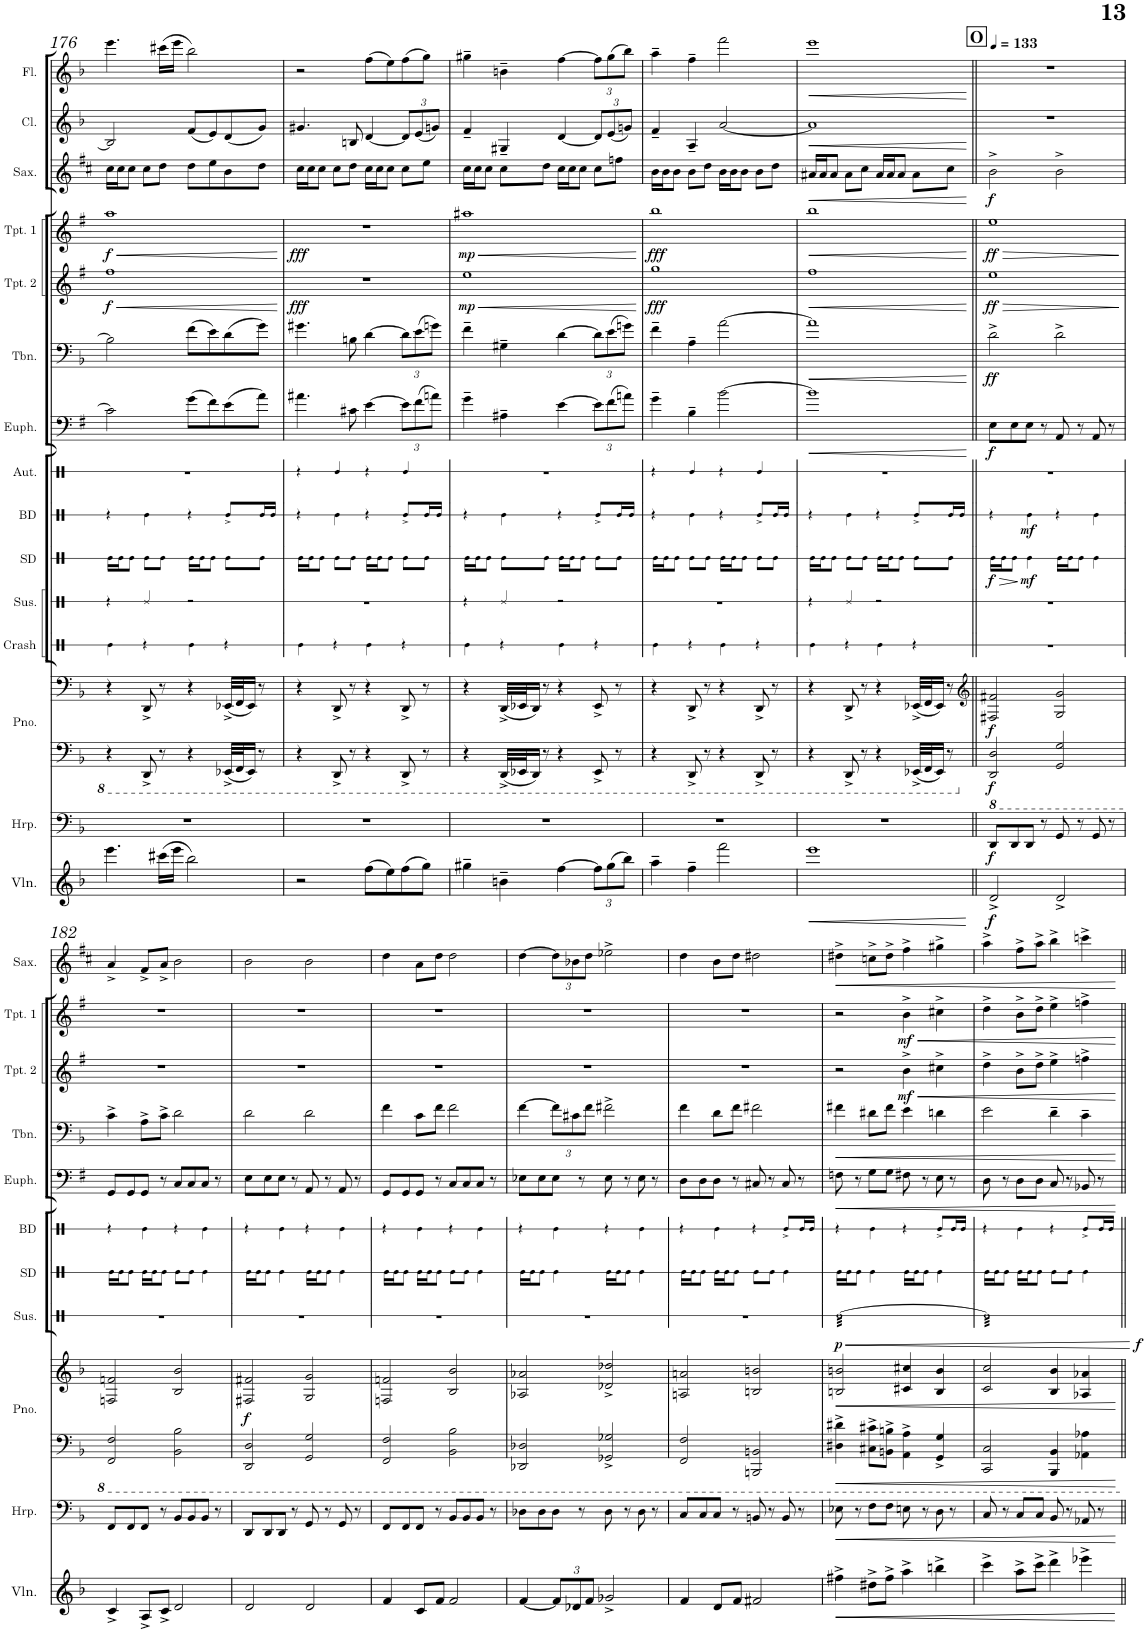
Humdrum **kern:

**kern	**dynam	**kern	**dynam	**kern	**kern	**dynam	**kern	**dynam	**kern	**dynam	**kern	**dynam	**kern	**dynam	**kern	**dynam	**kern	**dynam	**kern	**dynam
*part10	*part10	*part9	*part9	*part8	*part8	*part8	*part7	*part7	*part6	*part6	*part5	*part5	*part4	*part4	*part3	*part3	*part2	*part2	*part1	*part1
*staff11	*staff11	*staff10	*staff10	*staff9	*staff8	*staff8/9	*staff7	*staff7	*staff6	*staff6	*staff5	*staff5	*staff4	*staff4	*staff3	*staff3	*staff2	*staff2	*staff1	*staff1
*I"Violon	*	*I"Harp	*	*I"Piano	*	*	*I"Euphonium	*	*I"Trombone	*	*I"Trumpet in Bb 2	*	*I"Trumpet in Bb 1	*	*I"Saxophone Alto	*	*I"Clarinet in Bb	*	*I"Flute	*
*I'Vln.	*	*I'Hrp.	*	*I'Pno.	*	*	*I'Euph.	*	*I'Tbn.	*	*I'Tpt. 2	*	*I'Tpt. 1	*	*I'Sax.	*	*I'Cl.	*	*I'Fl.	*
!!LO:PB:g=z
*clefG2	*	*clefF4	*	*clefF4	*clefF4	*	*clefF4	*	*clefF4	*	*clefG2	*	*clefG2	*	*clefG2	*	*clefG2	*	*clefG2	*
*	*	*	*	*	*	*	*Trd1c2	*	*	*	*Trd1c2	*	*Trd1c2	*	*Trd5c9	*	*Trd1c2	*	*	*
*k[b-]	*	*k[b-]	*	*k[b-]	*k[b-]	*	*k[f#]	*	*k[b-]	*	*k[f#]	*	*k[f#]	*	*k[f#c#]	*	*k[b-]	*	*k[b-]	*
*M4/4	*	*M4/4	*	*M4/4	*M4/4	*	*M4/4	*	*M4/4	*	*M4/4	*	*M4/4	*	*M4/4	*	*M4/4	*	*M4/4	*
=176	=176	=176	=176	=176	=176	=176	=176	=176	=176	=176	=176	=176	=176	=176	=176	=176	=176	=176	=176	=176
!	!	!	!	!	!	!	!	!	!	!	!	!LO:HP:b	!	!LO:HP:b	!	!	!	!	!	!
!	!	!	!	!	!	!	!	!	!	!	!	!LO:DY:n=1:b	!	!LO:DY:n=1:b	!	!	!	!	!	!
4.eee\	.	1r	.	4r	4r	.	2c\]	.	2B-\]	.	1ff#	< f	1aa	< f	16cc#\LL	.	2B-/]	.	4.eee\	.
.	.	.	.	.	.	.	.	.	.	.	.	.	.	.	16cc#\J	.	.	.	.	.
.	.	.	.	.	.	.	.	.	.	.	.	.	.	.	8cc#\J	.	.	.	.	.
.	.	.	.	8DDD^/	8DD^/	.	.	.	.	.	.	.	.	.	8cc#\L	.	.	.	.	.
(16ccc#X\LL	.	.	.	8r	8r	.	.	.	.	.	.	.	.	.	8dd\J	.	.	.	(16ccc#X\LL	.
16eee\JJ	.	.	.	.	.	.	.	.	.	.	.	.	.	.	.	.	.	.	16eee\JJ	.
2bb-\)	.	.	.	4r	4r	.	(8g\L	.	(8f\L	.	.	.	.	.	8dd\L	.	(8f/L	.	2bb-\)	.
.	.	.	.	.	.	.	8f#\)	.	8e\)	.	.	.	.	.	8ee\	.	8e/)	.	.	.
.	.	.	.	32EEE-X^/LLL	(32EE-X^/LLL	.	(8e\	.	(8d\	.	.	.	.	.	8b\	.	(8d/	.	.	.
.	.	.	.	32FFF/J	32FF/J	.	.	.	.	.	.	.	.	.	.	.	.	.	.	.
.	.	.	.	16EEE-/JJ	16EE-/JJ)	.	.	.	.	.	.	.	.	.	.	.	.	.	.	.
.	.	.	.	8r	8r	.	8a\J)	.	8g\J)	.	.	.	.	.	8dd\J	.	8g/J)	.	.	.
.	.	.	.	.	.	.	.	.	.	.	.	[	.	[	.	.	.	.	.	.
=177	=177	=177	=177	=177	=177	=177	=177	=177	=177	=177	=177	=177	=177	=177	=177	=177	=177	=177	=177	=177
!	!	!	!	!	!	!	!	!	!	!	!	!LO:DY:b	!	!LO:DY:b	!	!	!	!	!	!
2r	.	1r	.	4r	4r	.	4.a#X\	.	4.g#X\	.	1r	fff	1r	fff	16cc#\LL	.	4.g#X/	.	2r	.
.	.	.	.	.	.	.	.	.	.	.	.	.	.	.	16cc#\J	.	.	.	.	.
.	.	.	.	.	.	.	.	.	.	.	.	.	.	.	8cc#\J	.	.	.	.	.
.	.	.	.	8DDD^/	8DD^/	.	.	.	.	.	.	.	.	.	8cc#\L	.	.	.	.	.
.	.	.	.	8r	8r	.	8c#X\	.	8Bn\	.	.	.	.	.	8dd\J	.	8Bn/	.	.	.
(8ff\L	.	.	.	4r	4r	.	[4e\	.	[4d\	.	.	.	.	.	16cc#\LL	.	[4d/	.	(8ff\L	.
.	.	.	.	.	.	.	.	.	.	.	.	.	.	.	16cc#\J	.	.	.	.	.
8ee\)	.	.	.	.	.	.	.	.	.	.	.	.	.	.	8cc#\J	.	.	.	8ee\)	.
*	*	*	*	*	*	*	*Xbrackettup	*	*Xbrackettup	*	*	*	*	*	*	*	*Xbrackettup	*	*	*
(8ff\	.	.	.	8DDD^/	8DD^/	.	12e\L]	.	12d\L]	.	.	.	.	.	8cc#\L	.	12d/L]	.	(8ff\	.
.	.	.	.	.	.	.	(12f#\	.	(12e\	.	.	.	.	.	.	.	(12e/	.	.	.
8gg\J)	.	.	.	8r	8r	.	.	.	.	.	.	.	.	.	8ee\J	.	.	.	8gg\J)	.
.	.	.	.	.	.	.	12an\J)	.	12gn\J)	.	.	.	.	.	.	.	12gn/J)	.	.	.
=178	=178	=178	=178	=178	=178	=178	=178	=178	=178	=178	=178	=178	=178	=178	=178	=178	=178	=178	=178	=178
!	!	!	!	!	!	!	!	!	!	!	!	!LO:HP:b	!	!LO:HP:b	!	!	!	!	!	!
!	!	!	!	!	!	!	!	!	!	!	!	!LO:DY:n=1:b	!	!LO:DY:n=1:b	!	!	!	!	!	!
4gg#X~\	.	1r	.	4r	4r	.	4g~\	.	4f~\	.	1ee	< mp	1aa#X	< mp	16cc#\LL	.	4f~/	.	4gg#X~\	.
.	.	.	.	.	.	.	.	.	.	.	.	.	.	.	16cc#\J	.	.	.	.	.
.	.	.	.	.	.	.	.	.	.	.	.	.	.	.	8cc#\J	.	.	.	.	.
4bn~\	.	.	.	32DDD^/LLL	(32DD^/LLL	.	4A#X~\	.	4G#X~\	.	.	.	.	.	8cc#\L	.	4G#X~/	.	4bn~\	.
.	.	.	.	32EEE-X/J	32EE-X/J	.	.	.	.	.	.	.	.	.	.	.	.	.	.	.
.	.	.	.	16DDD/JJ	16DD/JJ)	.	.	.	.	.	.	.	.	.	.	.	.	.	.	.
.	.	.	.	8r	8r	.	.	.	.	.	.	.	.	.	8dd\J	.	.	.	.	.
[4ff\	.	.	.	4r	4r	.	[4e\	.	[4d\	.	.	.	.	.	16cc#\LL	.	[4d/	.	[4ff\	.
.	.	.	.	.	.	.	.	.	.	.	.	.	.	.	16cc#\J	.	.	.	.	.
.	.	.	.	.	.	.	.	.	.	.	.	.	.	.	8cc#\J	.	.	.	.	.
*Xbrackettup	*	*	*	*	*	*	*	*	*	*	*	*	*	*	*	*	*	*	*Xbrackettup	*
12ff\L]	.	.	.	8EEE-^/	8EE-^/	.	12e\L]	.	12d\L]	.	.	.	.	.	8cc#\L	.	12d/L]	.	12ff\L]	.
(12gg#\	.	.	.	.	.	.	(12f#\	.	(12e\	.	.	.	.	.	.	.	(12e/	.	(12gg#\	.
.	.	.	.	8r	8r	.	.	.	.	.	.	.	.	.	8ffn\J	.	.	.	.	.
12bb-\J)	.	.	.	.	.	.	12an\J)	.	12gn\J)	.	.	.	.	.	.	.	12gn/J)	.	12bb-\J)	.
.	.	.	.	.	.	.	.	.	.	.	.	[	.	[	.	.	.	.	.	.
=179	=179	=179	=179	=179	=179	=179	=179	=179	=179	=179	=179	=179	=179	=179	=179	=179	=179	=179	=179	=179
!	!	!	!	!	!	!	!	!	!	!	!	!LO:DY:b	!	!LO:DY:b	!	!	!	!	!	!
4aa~\	.	1r	.	4r	4r	.	4g~\	.	4f~\	.	1gg	fff	1bb	fff	16b\LL	.	4f~/	.	4aa~\	.
.	.	.	.	.	.	.	.	.	.	.	.	.	.	.	16b\J	.	.	.	.	.
.	.	.	.	.	.	.	.	.	.	.	.	.	.	.	8b\J	.	.	.	.	.
4ff~\	.	.	.	8DDD^/	8DD^/	.	4B~\	.	4A~\	.	.	.	.	.	8b\L	.	4A~/	.	4ff~\	.
.	.	.	.	8r	8r	.	.	.	.	.	.	.	.	.	8dd\J	.	.	.	.	.
2fff\	.	.	.	4r	4r	.	[2b\	.	[2a\	.	.	.	.	.	16b\LL	.	[2a/	.	2fff\	.
.	.	.	.	.	.	.	.	.	.	.	.	.	.	.	16b\J	.	.	.	.	.
.	.	.	.	.	.	.	.	.	.	.	.	.	.	.	8b\J	.	.	.	.	.
.	.	.	.	8DDD^/	8DD^/	.	.	.	.	.	.	.	.	.	8b\L	.	.	.	.	.
.	.	.	.	8r	8r	.	.	.	.	.	.	.	.	.	8dd\J	.	.	.	.	.
=180	=180	=180	=180	=180	=180	=180	=180	=180	=180	=180	=180	=180	=180	=180	=180	=180	=180	=180	=180	=180
!	!LO:HP:b	!	!	!	!	!	!	!LO:HP:b	!	!LO:HP:b	!	!LO:HP:b	!	!LO:HP:b	!	!LO:HP:b	!	!LO:HP:b	!	!LO:HP:b
1eee	<	1r	.	4r	4r	.	1b]	<	1a]	<	1ff#	<	1bb	<	16a#X/LL	<	1a]	<	1eee	<
.	.	.	.	.	.	.	.	.	.	.	.	.	.	.	16a#/J	.	.	.	.	.
.	.	.	.	.	.	.	.	.	.	.	.	.	.	.	8a#/J	.	.	.	.	.
.	.	.	.	8DDD^/	8DD^/	.	.	.	.	.	.	.	.	.	8a#\L	.	.	.	.	.
.	.	.	.	8r	8r	.	.	.	.	.	.	.	.	.	8cc#\J	.	.	.	.	.
.	.	.	.	4r	4r	.	.	.	.	.	.	.	.	.	16a#/LL	.	.	.	.	.
.	.	.	.	.	.	.	.	.	.	.	.	.	.	.	16a#/J	.	.	.	.	.
.	.	.	.	.	.	.	.	.	.	.	.	.	.	.	8a#/J	.	.	.	.	.
.	.	.	.	32EEE-X^/LLL	(32EE-X^/LLL	.	.	.	.	.	.	.	.	.	8a#\L	.	.	.	.	.
.	.	.	.	32FFF/J	32FF/J	.	.	.	.	.	.	.	.	.	.	.	.	.	.	.
.	.	.	.	16EEE-/JJ	16EE-/JJ)	.	.	.	.	.	.	.	.	.	.	.	.	.	.	.
.	.	.	.	8r	8r	.	.	.	.	.	.	.	.	.	8cc#\J	.	.	.	.	.
.	[	.	.	.	.	.	.	[	.	[	.	[	.	[	.	[	.	[	.	[
=181||	=181||	=181||	=181||	=181||	=181||	=181||	=181||	=181||	=181||	=181||	=181||	=181||	=181||	=181||	=181||	=181||	=181||	=181||	=181||	=181||
!!LO:REH:place=s1:a:B:cj:fs=14:t=O
*	*	*	*	*	*clefG2	*	*	*	*	*	*	*	*	*	*	*	*	*	*	*
*	*	*	*	*	*	*	*	*	*	*	*	*	*	*	*	*	*	*	*MM133	*
!	!LO:DY:b	!	!LO:DY:b	!	!	!LO:DY:b=2	!	!	!	!	!	!LO:HP:b	!	!LO:HP:b	!	!	!	!	!	!
!	!	!	!	!	!	!LO:DY:n=1:b	!	!LO:DY:b	!	!LO:DY:b	!	!LO:DY:n=1:b	!	!LO:DY:n=1:b	!	!LO:DY:b	!	!	!	!
2d^/	f	8DD/L	f	2DDD/ 2DD/	2F#X/ 2f#X/	f f	8E\L	f	2d^\	ff	1ee	> ff	1ee	> ff	2b^\	f	1r	.	1r	.
.	.	8DD/	.	.	.	.	8E\	.	.	.	.	.	.	.	.	.	.	.	.	.
.	.	8DD/J	.	.	.	.	8E\J	.	.	.	.	.	.	.	.	.	.	.	.	.
.	.	8r	.	.	.	.	8r	.	.	.	.	.	.	.	.	.	.	.	.	.
2d^/	.	8GG/	.	2GGG/ 2GG/	2G/ 2g/	.	8AA/	.	2d^\	.	.	.	.	.	2b^\	.	.	.	.	.
.	.	8r	.	.	.	.	8r	.	.	.	.	.	.	.	.	.	.	.	.	.
.	.	8GG/	.	.	.	.	8AA/	.	.	.	.	.	.	.	.	.	.	.	.	.
.	.	8r	.	.	.	.	8r	.	.	.	.	.	.	.	.	.	.	.	.	.
.	.	.	.	.	.	.	.	.	.	.	.	]	.	]	.	.	.	.	.	.
!!LO:LB:g=z
=182	=182	=182	=182	=182	=182	=182	=182	=182	=182	=182	=182	=182	=182	=182	=182	=182	=182	=182	=182	=182
4c^/	.	8FF/L	.	2FFF/ 2FF/	2Fn/ 2fn/	.	8GG/L	.	4c^\	.	1r	.	1r	.	4a^/	.	1r	.	1r	.
.	.	8FF/	.	.	.	.	8GG/	.	.	.	.	.	.	.	.	.	.	.	.	.
8A^/L	.	8FF/J	.	.	.	.	8GG/J	.	8A^\L	.	.	.	.	.	8f#^/L	.	.	.	.	.
8c^/J	.	8r	.	.	.	.	8r	.	8c^\J	.	.	.	.	.	8a^/J	.	.	.	.	.
2d/	.	8BB-/L	.	2BBB-\ 2BB-\	2B-/ 2b-/	.	8C/L	.	2d\	.	.	.	.	.	2b\	.	.	.	.	.
.	.	8BB-/	.	.	.	.	8C/	.	.	.	.	.	.	.	.	.	.	.	.	.
.	.	8BB-/J	.	.	.	.	8C/J	.	.	.	.	.	.	.	.	.	.	.	.	.
.	.	8r	.	.	.	.	8r	.	.	.	.	.	.	.	.	.	.	.	.	.
=183	=183	=183	=183	=183	=183	=183	=183	=183	=183	=183	=183	=183	=183	=183	=183	=183	=183	=183	=183	=183
!	!	!	!	!	!	!LO:DY:b	!	!	!	!	!	!	!	!	!	!	!	!	!	!
2d/	.	8DD/L	.	2DDD/ 2DD/	2F#X/ 2f#X/	f	8E\L	.	2d\	.	1r	.	1r	.	2b\	.	1r	.	1r	.
.	.	8DD/	.	.	.	.	8E\	.	.	.	.	.	.	.	.	.	.	.	.	.
.	.	8DD/J	.	.	.	.	8E\J	.	.	.	.	.	.	.	.	.	.	.	.	.
.	.	8r	.	.	.	.	8r	.	.	.	.	.	.	.	.	.	.	.	.	.
2d/	.	8GG/	.	2GGG/ 2GG/	2G/ 2g/	.	8AA/	.	2d\	.	.	.	.	.	2b\	.	.	.	.	.
.	.	8r	.	.	.	.	8r	.	.	.	.	.	.	.	.	.	.	.	.	.
.	.	8GG/	.	.	.	.	8AA/	.	.	.	.	.	.	.	.	.	.	.	.	.
.	.	8r	.	.	.	.	8r	.	.	.	.	.	.	.	.	.	.	.	.	.
=184	=184	=184	=184	=184	=184	=184	=184	=184	=184	=184	=184	=184	=184	=184	=184	=184	=184	=184	=184	=184
4f/	.	8FF/L	.	2FFF/ 2FF/	2Fn/ 2fn/	.	8GG/L	.	4f\	.	1r	.	1r	.	4dd\	.	1r	.	1r	.
.	.	8FF/	.	.	.	.	8GG/	.	.	.	.	.	.	.	.	.	.	.	.	.
8c/L	.	8FF/J	.	.	.	.	8GG/J	.	8c\L	.	.	.	.	.	8a\L	.	.	.	.	.
8f/J	.	8r	.	.	.	.	8r	.	8f\J	.	.	.	.	.	8dd\J	.	.	.	.	.
2f/	.	8BB-/L	.	2BBB-\ 2BB-\	2B-/ 2b-/	.	8C/L	.	2f\	.	.	.	.	.	2dd\	.	.	.	.	.
.	.	8BB-/	.	.	.	.	8C/	.	.	.	.	.	.	.	.	.	.	.	.	.
.	.	8BB-/J	.	.	.	.	8C/J	.	.	.	.	.	.	.	.	.	.	.	.	.
.	.	8r	.	.	.	.	8r	.	.	.	.	.	.	.	.	.	.	.	.	.
=185	=185	=185	=185	=185	=185	=185	=185	=185	=185	=185	=185	=185	=185	=185	=185	=185	=185	=185	=185	=185
[4f/	.	8D-X\L	.	2DDD-X/ 2DD-X/	2A-X/ 2a-X/	.	8E-X\L	.	[4f\	.	1r	.	1r	.	[4dd\	.	1r	.	1r	.
.	.	8D-\	.	.	.	.	8E-\	.	.	.	.	.	.	.	.	.	.	.	.	.
*	*	*	*	*	*	*	*	*	*	*	*	*	*	*	*Xbrackettup	*	*	*	*	*
12f/L]	.	8D-\J	.	.	.	.	8E-\J	.	12f\L]	.	.	.	.	.	12dd\L]	.	.	.	.	.
12d-X/	.	.	.	.	.	.	.	.	12c#X\	.	.	.	.	.	12b-X\	.	.	.	.	.
.	.	8r	.	.	.	.	8r	.	.	.	.	.	.	.	.	.	.	.	.	.
12f/J	.	.	.	.	.	.	.	.	12f\J	.	.	.	.	.	12dd\J	.	.	.	.	.
2g-X^/	.	8D-\	.	2GGG-X/^ 2GG-X/^	2d-X/^ 2dd-X/^	.	8E-\	.	2f#X^\	.	.	.	.	.	2ee-X^\	.	.	.	.	.
.	.	8r	.	.	.	.	8r	.	.	.	.	.	.	.	.	.	.	.	.	.
.	.	8D-\	.	.	.	.	8E-\	.	.	.	.	.	.	.	.	.	.	.	.	.
.	.	8r	.	.	.	.	8r	.	.	.	.	.	.	.	.	.	.	.	.	.
=186	=186	=186	=186	=186	=186	=186	=186	=186	=186	=186	=186	=186	=186	=186	=186	=186	=186	=186	=186	=186
4f/	.	8C/L	.	2FFF/ 2FF/	2An/ 2an/	.	8D\L	.	4f\	.	1r	.	1r	.	4dd\	.	1r	.	1r	.
.	.	8C/	.	.	.	.	8D\	.	.	.	.	.	.	.	.	.	.	.	.	.
8d/L	.	8C/J	.	.	.	.	8D\J	.	8d\L	.	.	.	.	.	8b\L	.	.	.	.	.
8f/J	.	8r	.	.	.	.	8r	.	8f\J	.	.	.	.	.	8dd\J	.	.	.	.	.
2f#X/	.	8BBn/	.	2BBBBn/ 2BBBn/	2Bn/ 2bn/	.	8C#X/	.	2f#X\	.	.	.	.	.	2dd#X\	.	.	.	.	.
.	.	8r	.	.	.	.	8r	.	.	.	.	.	.	.	.	.	.	.	.	.
.	.	8BB/	.	.	.	.	8C#/	.	.	.	.	.	.	.	.	.	.	.	.	.
.	.	8r	.	.	.	.	8r	.	.	.	.	.	.	.	.	.	.	.	.	.
=187	=187	=187	=187	=187	=187	=187	=187	=187	=187	=187	=187	=187	=187	=187	=187	=187	=187	=187	=187	=187
!	!LO:HP:b	!	!	!	!	!LO:HP:b	!	!LO:HP:b	!	!LO:HP:b	!	!	!	!	!	!LO:HP:b	!	!	!	!
4ff#X^\	<	8E-X\	.	4DD#X\^ 4D#X\^	2Bn/ 2bn/	<	8Fn\	<	4f#X\	<	2r	.	2r	.	4dd#X^\	<	1r	.	1r	.
.	.	8r	.	.	.	.	8r	.	.	.	.	.	.	.	.	.	.	.	.	.
8dd#X^\L	.	8F\L	.	8CC#X\^ 8C#X\^L	.	.	8G\L	.	8d#X\L	.	.	.	.	.	8ccn^\L	.	.	.	.	.
8ff#^\J	.	8F\J	.	8BBBn\^ 8BBn\^J	.	.	8G\J	.	8f#\J	.	.	.	.	.	8dd#^\J	.	.	.	.	.
!	!	!	!	!	!	!	!	!	!	!	!	!LO:HP:b	!	!LO:HP:b	!	!	!	!	!	!
!	!	!	!	!	!	!	!	!	!	!	!	!LO:DY:n=1:b	!	!LO:DY:n=1:b	!	!	!	!	!	!
4aa^\	.	8En\	.	4AAA\^ 4AA\^	4c#X/ 4cc#X/	.	8F#X\	.	4e\	.	4b^\	< mf	4b^\	< mf	4ff#^\	.	.	.	.	.
.	.	8r	.	.	.	.	8r	.	.	.	.	.	.	.	.	.	.	.	.	.
4bbn^\	.	8D\	.	4GGG/^ 4GG/^	4B/ 4b/	.	8E\	.	4dn\	.	4cc#X^\	.	4cc#X^\	.	4gg#X^\	.	.	.	.	.
.	.	8r	.	.	.	.	8r	.	.	.	.	.	.	.	.	.	.	.	.	.
=188	=188	=188	=188	=188	=188	=188	=188	=188	=188	=188	=188	=188	=188	=188	=188	=188	=188	=188	=188	=188
4ccc^\	.	8C/	.	2CCC/ 2CC/	2c/ 2cc/	.	8D\	.	2e\	.	4dd^\	.	4dd^\	.	4aa^\	.	1r	.	1r	.
.	.	8r	.	.	.	.	8r	.	.	.	.	.	.	.	.	.	.	.	.	.
8aa^\L	.	8C/L	.	.	.	.	8D\L	.	.	.	8b^\L	.	8b^\L	.	8ff#^\L	.	.	.	.	.
8ccc^\J	.	8C/J	.	.	.	.	8D\J	.	.	.	8dd^\J	.	8dd^\J	.	8aa^\J	.	.	.	.	.
4ddd^\	.	8BB-/	.	4BBBB-/ 4BBB-/	4B-/ 4b-/	.	8C/	.	4d~\	.	4ee^\	.	4ee^\	.	4bb^\	.	.	.	.	.
.	.	8r	.	.	.	.	8r	.	.	.	.	.	.	.	.	.	.	.	.	.
4eee-X^\	.	8AA-X/	.	4AAA-X\ 4AA-X\	4A-X/ 4a-X/	.	8BB-X/	.	4c~\	.	4ffn^\	.	4ffn^\	.	4cccn^\	.	.	.	.	.
.	.	8r	.	.	.	.	8r	.	.	.	.	.	.	.	.	.	.	.	.	.
.	[	.	.	.	.	[	.	[	.	[	.	[	.	[	.	[	.	.	.	.
=||	=||	=||	=||	=||	=||	=||	=||	=||	=||	=||	=||	=||	=||	=||	=||	=||	=||	=||	=||	=||
*-	*-	*-	*-	*-	*-	*-	*-	*-	*-	*-	*-	*-	*-	*-	*-	*-	*-	*-	*-	*-
